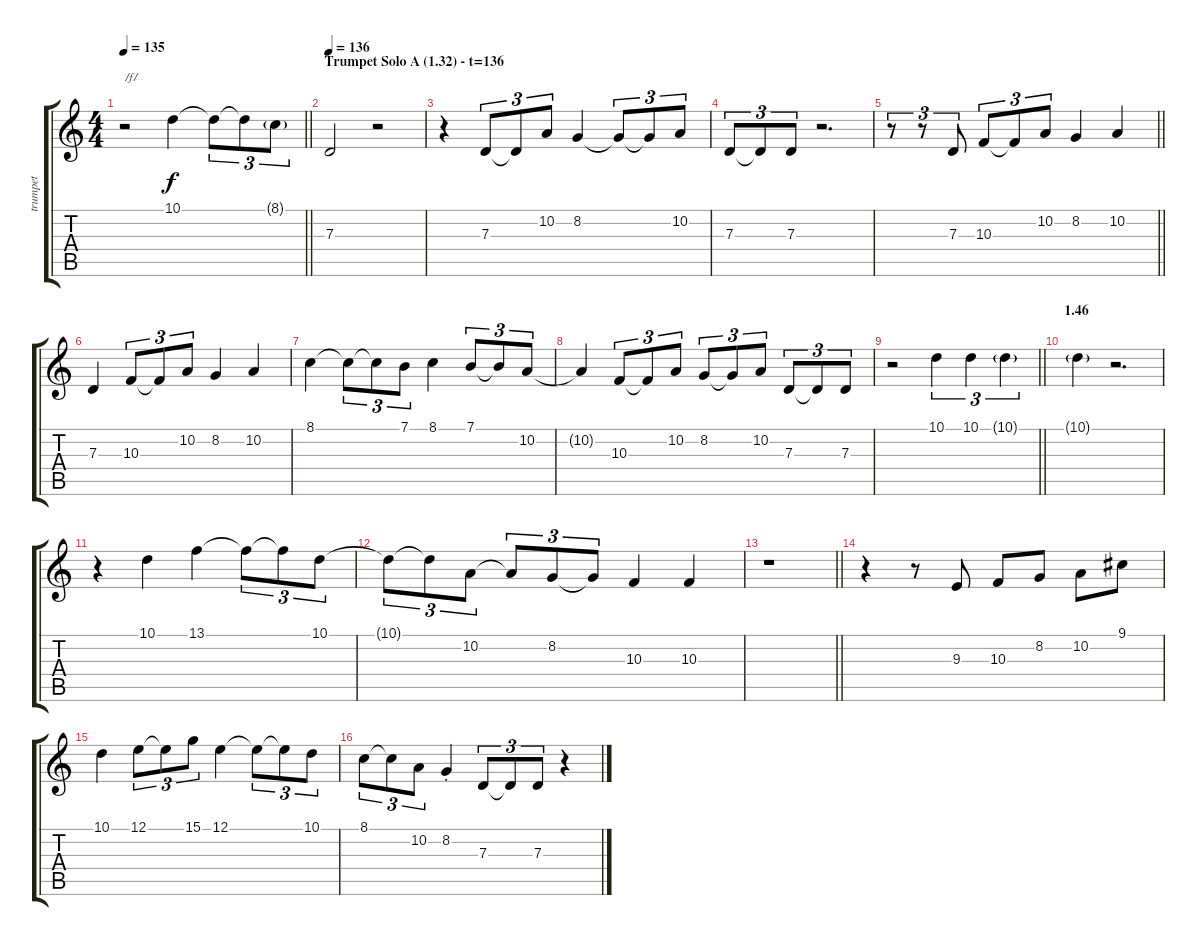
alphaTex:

\track ("trumpet" "trumpet") {instrument trumpet}
\staff {score tabs}
\tuning (E4 B3 G3 D3 A2 E2) {hide}
\ts (4 4)
\tempo 135
\clef g2
\barLineRight lightlight
\ks c
r.2{txt "/f/" dy mp} 10.1.4{dy f} 10.1{t}.8{tu (3 2)} 10.1{t}.8{tu (3 2)} 8.1{g}.8{tu (3 2)} |
\section ("" "Trumpet Solo A (1.32) - t=136")
\tempo 136
7.3.2 r.2 |
r.4 7.3.8{tu (3 2)} 7.3{t}.8{tu (3 2)} 10.2.8{tu (3 2)} 8.2.4 8.2{t}.8{tu (3 2)} 8.2{t}.8{tu (3 2)} 10.2.8{tu (3 2)} |
7.3.8{tu (3 2)} 7.3{t}.8{tu (3 2)} 7.3.8{tu (3 2)} r.2{d} |
\barLineRight lightlight
r.8{tu (3 2)} r.8{tu (3 2)} 7.3.8{tu (3 2)} 10.3.8{tu (3 2)} 10.3{t}.8{tu (3 2)} 10.2.8{tu (3 2)} 8.2.4 10.2.4 |
7.3.4 10.3.8{tu (3 2)} 10.3{t}.8{tu (3 2)} 10.2.8{tu (3 2)} 8.2.4 10.2.4 |
8.1.4 8.1{t}.8{tu (3 2)} 8.1{t}.8{tu (3 2)} 7.1.8{tu (3 2)} 8.1.4 7.1.8{tu (3 2)} 7.1{t}.8{tu (3 2)} 10.2.8{tu (3 2)} |
10.2{t}.4 10.3.8{tu (3 2)} 10.3{t}.8{tu (3 2)} 10.2.8{tu (3 2)} 8.2.8{tu (3 2)} 8.2{t}.8{tu (3 2)} 10.2.8{tu (3 2)} 7.3.8{tu (3 2)} 7.3{t}.8{tu (3 2)} 7.3.8{tu (3 2)} |
\barLineRight lightlight
r.2 10.1.4{tu (3 2)} 10.1.4{tu (3 2)} 10.1{g}.4{tu (3 2)} |
\section ("" "1.46")
10.1{g}.4 r.2{d} |
r.4 10.1.4 13.1.4 13.1{t}.8{tu (3 2)} 13.1{t}.8{tu (3 2)} 10.1.8{tu (3 2)} |
10.1{t}.8{tu (3 2)} 10.1{t}.8{tu (3 2)} 10.2.8{tu (3 2)} 10.2{t}.8{tu (3 2)} 8.2.8{tu (3 2)} 8.2{t}.8{tu (3 2)} 10.3.4 10.3.4 |
\barLineRight lightlight
r.1 |
r.4 r.8 9.3.8 10.3.8 8.2.8 10.2.8 9.1.8 |
10.1.4 12.1.8{tu (3 2)} 12.1{t}.8{tu (3 2)} 15.1.8{tu (3 2)} 12.1.4 12.1{t}.8{tu (3 2)} 12.1{t}.8{tu (3 2)} 10.1.8{tu (3 2)} |
8.1.8{tu (3 2)} 8.1{t}.8{tu (3 2)} 10.2.8{tu (3 2)} 8.2{st}.4 7.3.8{tu (3 2)} 7.3{t}.8{tu (3 2)} 7.3.8{tu (3 2)} r.4
